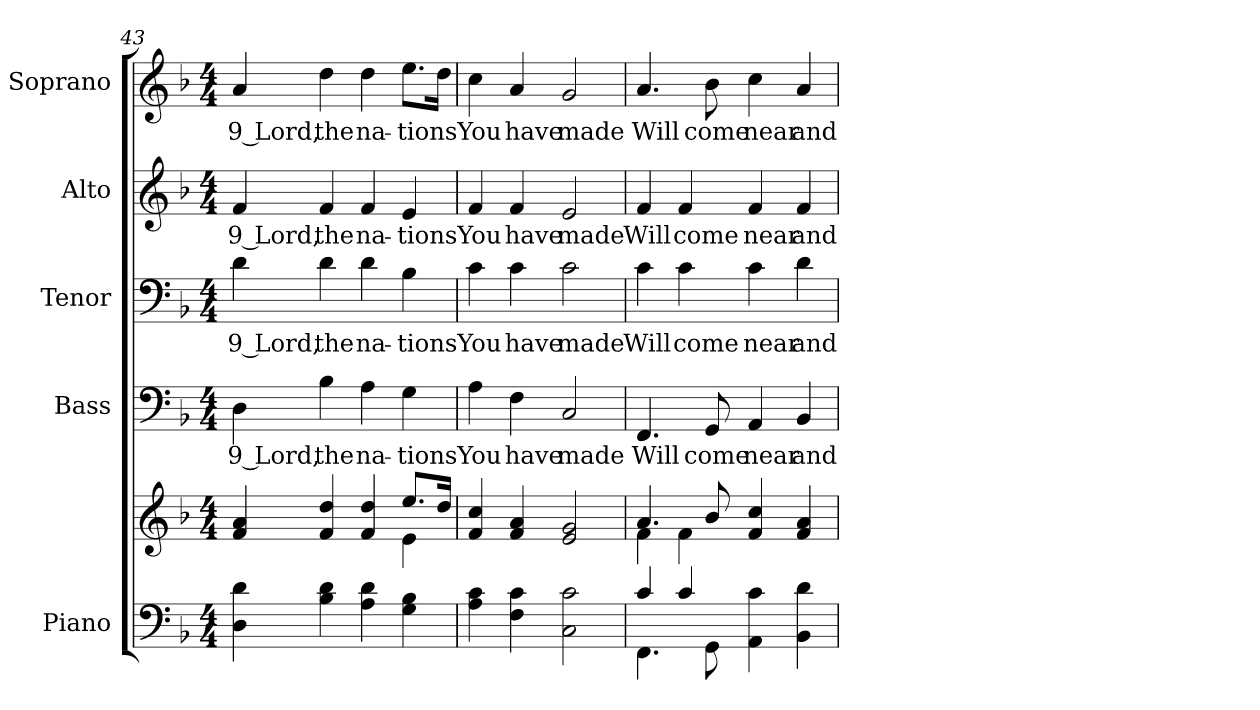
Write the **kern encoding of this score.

**kern	**kern	**kern	**text	**kern	**text	**kern	**text	**kern	**text
*part5	*part5	*part4	*part4	*part3	*part3	*part2	*part2	*part1	*part1
*staff6	*staff5	*staff4	*staff4	*staff3	*staff3	*staff2	*staff2	*staff1	*staff1
*I"Piano	*	*I"Bass	*	*I"Tenor	*	*I"Alto	*	*I"Soprano	*
*I'Pno.	*	*I'B.	*	*I'T.	*	*I'A.	*	*I'S.	*
*clefF4	*clefG2	*clefF4	*	*clefF4	*	*clefG2	*	*clefG2	*
*k[b-]	*k[b-]	*k[b-]	*	*k[b-]	*	*k[b-]	*	*k[b-]	*
*F:	*F:	*F:	*	*F:	*	*F:	*	*F:	*
*M4/4	*M4/4	*M4/4	*	*M4/4	*	*M4/4	*	*M4/4	*
=43	=43	=43	=43	=43	=43	=43	=43	=43	=43
*	*^	*	*	*	*	*	*	*	*
!	!	!	!	!LO:LY:b:color=#000000	!	!	!	!	!	!
!	!	!	!	!	!	!LO:LY:b:color=#000000	!	!	!	!
!	!	!	!	!	!	!	!	!LO:LY:b:color=#000000	!	!
!	!	!	!	!	!	!	!	!	!	!LO:LY:b:color=#000000
4Di\ 4di	4fi/ 4ai	2ryy	4Di\	9 Lord,	4di\	9 Lord,	4fi/	9 Lord,	4ai/	9 Lord,
!	!	!	!	!LO:LY:b:color=#000000	!	!	!	!	!	!
!	!	!	!	!	!	!LO:LY:b:color=#000000	!	!	!	!
!	!	!	!	!	!	!	!	!LO:LY:b:color=#000000	!	!
!	!	!	!	!	!	!	!	!	!	!LO:LY:b:color=#000000
4B-i\ 4di	4fi/ 4ddi	.	4B-i\	the	4di\	the	4fi/	the	4ddi\	the
!	!	!	!	!LO:LY:b:color=#000000	!	!	!	!	!	!
!	!	!	!	!	!	!LO:LY:b:color=#000000	!	!	!	!
!	!	!	!	!	!	!	!	!LO:LY:b:color=#000000	!	!
!	!	!	!	!	!	!	!	!	!	!LO:LY:b:color=#000000
4Ai\ 4di	4fi/ 4ddi	4ryy	4Ai\	na-	4di\	na-	4fi/	na-	4ddi\	na-
!	!	!	!	!LO:LY:b:color=#000000	!	!	!	!	!	!
!	!	!	!	!	!	!LO:LY:b:color=#000000	!	!	!	!
!	!	!	!	!	!	!	!	!LO:LY:b:color=#000000	!	!
!	!	!	!	!	!	!	!	!	!	!LO:LY:b:color=#000000
4Gi\ 4B-i	8.eei/L	4ei\	4Gi\	-tions	4B-i\	-tions	4ei/	-tions	8.eei\L	-tions
.	16ddi/Jk	.	.	.	.	.	.	.	16ddi\Jk	.
*	*v	*v	*	*	*	*	*	*	*	*
!!LO:PB:g=z
=44	=44	=44	=44	=44	=44	=44	=44	=44	=44
!	!	!	!LO:LY:b:color=#000000	!	!	!	!	!	!
!	!	!	!	!	!LO:LY:b:color=#000000	!	!	!	!
!	!	!	!	!	!	!	!LO:LY:b:color=#000000	!	!
!	!	!	!	!	!	!	!	!	!LO:LY:b:color=#000000
4Ai\ 4ci	4fi/ 4cci	4Ai\	You	4ci\	You	4fi/	You	4cci\	You
!	!	!	!LO:LY:b:color=#000000	!	!	!	!	!	!
!	!	!	!	!	!LO:LY:b:color=#000000	!	!	!	!
!	!	!	!	!	!	!	!LO:LY:b:color=#000000	!	!
!	!	!	!	!	!	!	!	!	!LO:LY:b:color=#000000
4Fi\ 4ci	4fi/ 4ai	4Fi\	have	4ci\	have	4fi/	have	4ai/	have
!	!	!	!LO:LY:b:color=#000000	!	!	!	!	!	!
!	!	!	!	!	!LO:LY:b:color=#000000	!	!	!	!
!	!	!	!	!	!	!	!LO:LY:b:color=#000000	!	!
!	!	!	!	!	!	!	!	!	!LO:LY:b:color=#000000
2Ci\ 2ci	2ei/ 2gi	2Ci/	made	2ci\	made	2ei/	made	2gi/	made
=45	=45	=45	=45	=45	=45	=45	=45	=45	=45
*^	*^	*	*	*	*	*	*	*	*
!	!	!	!	!	!LO:LY:b:color=#000000	!	!	!	!	!	!
!	!	!	!	!	!	!	!LO:LY:b:color=#000000	!	!	!	!
!	!	!	!	!	!	!	!	!	!LO:LY:b:color=#000000	!	!
!	!	!	!	!	!	!	!	!	!	!	!LO:LY:b:color=#000000
4ci/	4.FFi\	4.ai/	4fi\	4.FFi/	Will	4ci\	Will	4fi/	Will	4.ai/	Will
!	!	!	!	!	!	!	!LO:LY:b:color=#000000	!	!	!	!
!	!	!	!	!	!	!	!	!	!LO:LY:b:color=#000000	!	!
4ci/	.	.	4fi\	.	.	4ci\	come	4fi/	come	.	.
!	!	!	!	!	!LO:LY:b:color=#000000	!	!	!	!	!	!
!	!	!	!	!	!	!	!	!	!	!	!LO:LY:b:color=#000000
.	8GGi\	8b-i/	.	8GGi/	come	.	.	.	.	8b-i\	come
!	!	!	!	!	!LO:LY:b:color=#000000	!	!	!	!	!	!
!	!	!	!	!	!	!	!LO:LY:b:color=#000000	!	!	!	!
!	!	!	!	!	!	!	!	!	!LO:LY:b:color=#000000	!	!
!	!	!	!	!	!	!	!	!	!	!	!LO:LY:b:color=#000000
4AAi\ 4ci	2ryy	4fi/ 4cci	2ryy	4AAi/	near	4ci\	near	4fi/	near	4cci\	near
!	!	!	!	!	!LO:LY:b:color=#000000	!	!	!	!	!	!
!	!	!	!	!	!	!	!LO:LY:b:color=#000000	!	!	!	!
!	!	!	!	!	!	!	!	!	!LO:LY:b:color=#000000	!	!
!	!	!	!	!	!	!	!	!	!	!	!LO:LY:b:color=#000000
4BB-i\ 4di	.	4fi/ 4ai	.	4BB-i/	and	4di\	and	4fi/	and	4ai/	and
*v	*v	*	*	*	*	*	*	*	*	*	*
*	*v	*v	*	*	*	*	*	*	*	*
=	=	=	=	=	=	=	=	=	=
*-	*-	*-	*-	*-	*-	*-	*-	*-	*-
